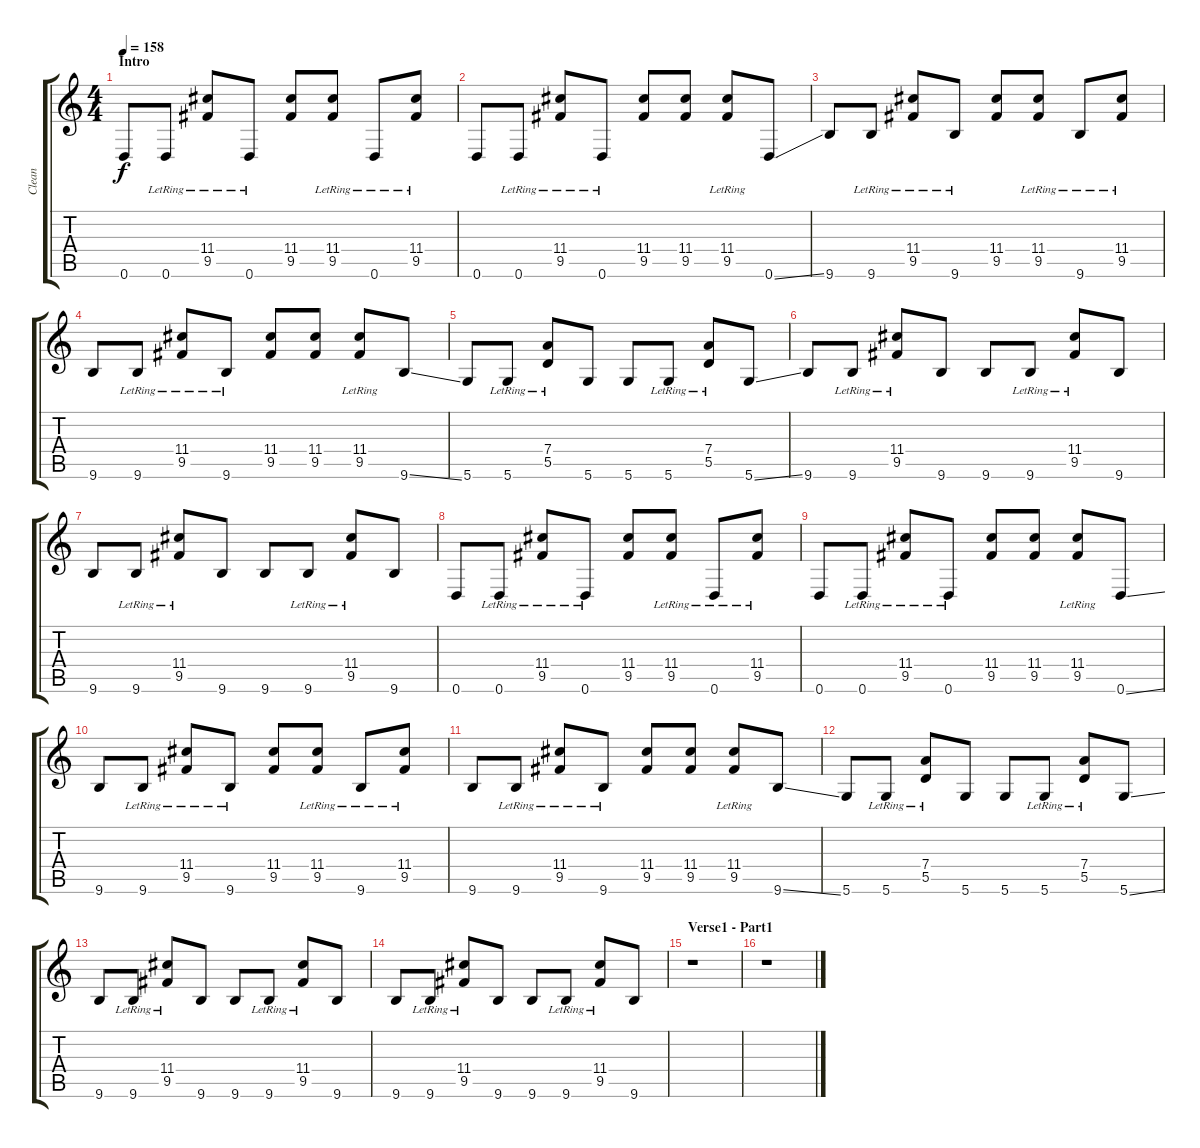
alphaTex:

\track ("Clean" "Clean") {instrument electricguitarjazz}
\staff {score tabs}
\tuning (E4 B3 G3 D3 A2 D2) {hide}
\ts (4 4)
\section ("" "Intro")
\tempo 158
\clef g2
\ks c
0.6.8{dy f instrument electricguitarjazz} 0.6{lr}.8 (11.4{lr} 9.5{lr}).8 0.6{lr}.8 (11.4 9.5).8 (11.4{lr} 9.5{lr}).8 0.6{lr}.8 (11.4{lr} 9.5{lr}).8 |
0.6.8 0.6{lr}.8 (11.4{lr} 9.5{lr}).8 0.6{lr}.8 (11.4 9.5).8 (11.4 9.5).8 (11.4{lr} 9.5{lr}).8 0.6{ss}.8 |
9.6.8 9.6{lr}.8 (11.4{lr} 9.5{lr}).8 9.6{lr}.8 (11.4 9.5).8 (11.4{lr} 9.5{lr}).8 9.6{lr}.8 (11.4{lr} 9.5{lr}).8 |
9.6.8 9.6{lr}.8 (11.4{lr} 9.5{lr}).8 9.6{lr}.8 (11.4 9.5).8 (11.4 9.5).8 (11.4{lr} 9.5{lr}).8 9.6{ss}.8 |
5.6.8 5.6{lr}.8 (7.4{lr} 5.5{lr}).8 5.6.8 5.6.8 5.6{lr}.8 (7.4{lr} 5.5{lr}).8 5.6{ss}.8 |
9.6.8 9.6{lr}.8 (11.4{lr} 9.5{lr}).8 9.6.8 9.6.8 9.6{lr}.8 (11.4{lr} 9.5{lr}).8 9.6.8 |
9.6.8 9.6{lr}.8 (11.4{lr} 9.5{lr}).8 9.6.8 9.6.8 9.6{lr}.8 (11.4{lr} 9.5{lr}).8 9.6.8 |
0.6.8 0.6{lr}.8 (11.4{lr} 9.5{lr}).8 0.6{lr}.8 (11.4 9.5).8 (11.4{lr} 9.5{lr}).8 0.6{lr}.8 (11.4{lr} 9.5{lr}).8 |
0.6.8 0.6{lr}.8 (11.4{lr} 9.5{lr}).8 0.6{lr}.8 (11.4 9.5).8 (11.4 9.5).8 (11.4{lr} 9.5{lr}).8 0.6{ss}.8 |
9.6.8 9.6{lr}.8 (11.4{lr} 9.5{lr}).8 9.6{lr}.8 (11.4 9.5).8 (11.4{lr} 9.5{lr}).8 9.6{lr}.8 (11.4{lr} 9.5{lr}).8 |
9.6.8 9.6{lr}.8 (11.4{lr} 9.5{lr}).8 9.6{lr}.8 (11.4 9.5).8 (11.4 9.5).8 (11.4{lr} 9.5{lr}).8 9.6{ss}.8 |
5.6.8 5.6{lr}.8 (7.4{lr} 5.5{lr}).8 5.6.8 5.6.8 5.6{lr}.8 (7.4{lr} 5.5{lr}).8 5.6{ss}.8 |
9.6.8 9.6{lr}.8 (11.4{lr} 9.5{lr}).8 9.6.8 9.6.8 9.6{lr}.8 (11.4{lr} 9.5{lr}).8 9.6.8 |
9.6.8 9.6{lr}.8 (11.4{lr} 9.5{lr}).8 9.6.8 9.6.8 9.6{lr}.8 (11.4{lr} 9.5{lr}).8 9.6.8 |
\section ("" "Verse1 - Part1")
r.1 |
r.1
